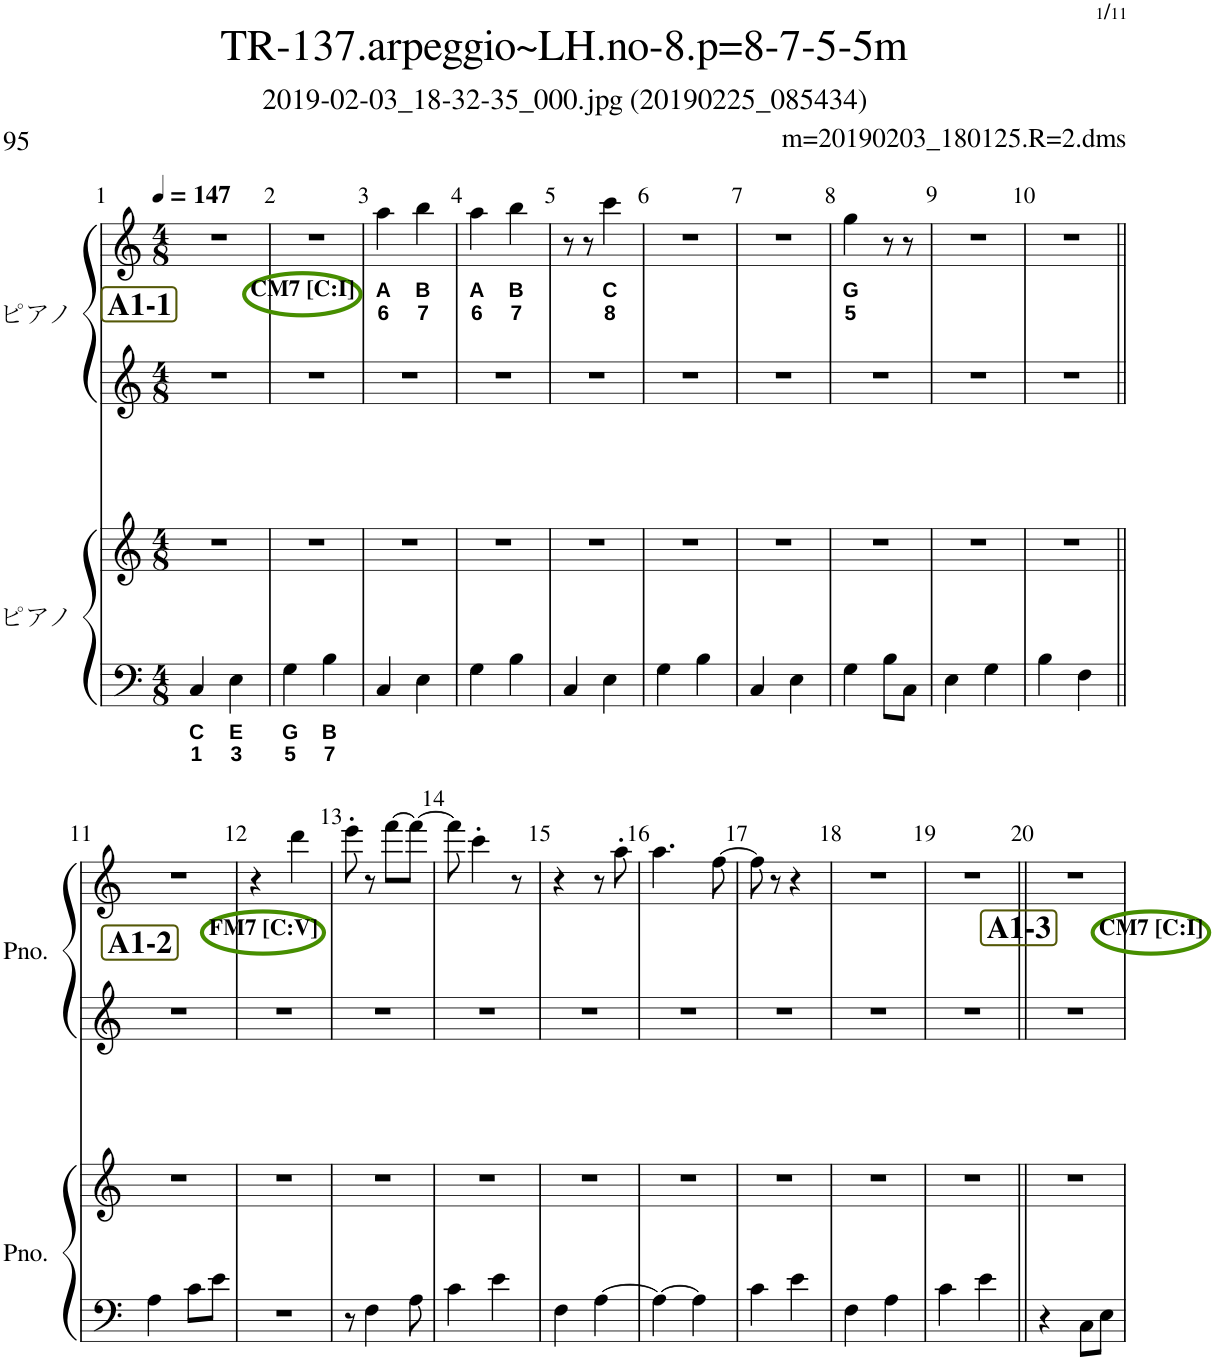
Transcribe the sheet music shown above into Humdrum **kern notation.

**kern	**text	**text	**kern	**kern	**kern	**text	**text
*part2	*part2	*part2	*part2	*part1	*part1	*part1	*part1
*staff4	*staff4	*staff4	*staff3	*staff2	*staff1	*staff1	*staff1
*I"ピアノ	*	*	*	*I"ピアノ	*	*	*
*clefF4	*	*	*clefG2	*clefG2	*clefG2	*	*
*k[]	*	*	*k[]	*k[]	*k[]	*	*
*M4/8	*	*	*M4/8	*M4/8	*M4/8	*	*
*MM147	*	*	*MM147	*MM147	*MM147	*	*
!!LO:REH:place=s1:b:B:cj:fs=15:t=A1-1
=1	=1	=1	=1	=1	=1	=1	=1
!	!	!	!	!	!LO:TX:b:B:t=CM7 [C&colon;I]	!	!
!	!LO:LY:b	!LO:LY:b	!	!	!	!	!
4C/	C	1	2r	2r	2r	.	.
!	!LO:LY:b	!LO:LY:b	!	!	!	!	!
4E\	E	3	.	.	.	.	.
=2	=2	=2	=2	=2	=2	=2	=2
!	!LO:LY:b	!LO:LY:b	!	!	!	!	!
4G\	G	5	2r	2r	2r	.	.
!	!LO:LY:b	!LO:LY:b	!	!	!	!	!
4B\	B	7	.	.	.	.	.
=3	=3	=3	=3	=3	=3	=3	=3
!	!	!	!	!	!	!LO:LY:b	!LO:LY:b
4C/	.	.	2r	2r	4aa\	A	6
!	!	!	!	!	!	!LO:LY:b	!LO:LY:b
4E\	.	.	.	.	4bb\	B	7
=4	=4	=4	=4	=4	=4	=4	=4
!	!	!	!	!	!	!LO:LY:b	!LO:LY:b
4G\	.	.	2r	2r	4aa\	A	6
!	!	!	!	!	!	!LO:LY:b	!LO:LY:b
4B\	.	.	.	.	4bb\	B	7
=5	=5	=5	=5	=5	=5	=5	=5
4C/	.	.	2r	2r	8r	.	.
.	.	.	.	.	8r	.	.
!	!	!	!	!	!	!LO:LY:b	!LO:LY:b
4E\	.	.	.	.	4ccc\	C	8
=6	=6	=6	=6	=6	=6	=6	=6
4G\	.	.	2r	2r	2r	.	.
4B\	.	.	.	.	.	.	.
=7	=7	=7	=7	=7	=7	=7	=7
4C/	.	.	2r	2r	2r	.	.
4E\	.	.	.	.	.	.	.
=8	=8	=8	=8	=8	=8	=8	=8
!	!	!	!	!	!	!LO:LY:b	!LO:LY:b
4G\	.	.	2r	2r	4gg\	G	5
8B\L	.	.	.	.	8r	.	.
8C\J	.	.	.	.	8r	.	.
=9	=9	=9	=9	=9	=9	=9	=9
4E\	.	.	2r	2r	2r	.	.
4G\	.	.	.	.	.	.	.
=10	=10	=10	=10	=10	=10	=10	=10
4B\	.	.	2r	2r	2r	.	.
4F\	.	.	.	.	.	.	.
!!LO:LB:g=z
!!LO:REH:place=s1:b:B:cj:fs=15:t=A1-2
=11||	=11||	=11||	=11||	=11||	=11||	=11||	=11||
!	!	!	!	!	!LO:TX:b:B:t=FM7 [C&colon;V]	!	!
4A\	.	.	2r	2r	2r	.	.
8c\L	.	.	.	.	.	.	.
8e\J	.	.	.	.	.	.	.
=12	=12	=12	=12	=12	=12	=12	=12
2r	.	.	2r	2r	4r	.	.
.	.	.	.	.	4ddd\	.	.
=13	=13	=13	=13	=13	=13	=13	=13
8r	.	.	2r	2r	8eee'\	.	.
4F\	.	.	.	.	8r	.	.
.	.	.	.	.	[8fff\L	.	.
8A\	.	.	.	.	8fff\J_	.	.
=14	=14	=14	=14	=14	=14	=14	=14
4c\	.	.	2r	2r	8fff\]	.	.
.	.	.	.	.	4ccc'\	.	.
4e\	.	.	.	.	.	.	.
.	.	.	.	.	8r	.	.
=15	=15	=15	=15	=15	=15	=15	=15
4F\	.	.	2r	2r	4r	.	.
[4A\	.	.	.	.	8r	.	.
.	.	.	.	.	8aa'\	.	.
=16	=16	=16	=16	=16	=16	=16	=16
4A\_	.	.	2r	2r	4.aa\	.	.
4A\]	.	.	.	.	.	.	.
.	.	.	.	.	[8ff\	.	.
=17	=17	=17	=17	=17	=17	=17	=17
4c\	.	.	2r	2r	8ff\]	.	.
.	.	.	.	.	8r	.	.
4e\	.	.	.	.	4r	.	.
=18	=18	=18	=18	=18	=18	=18	=18
4F\	.	.	2r	2r	2r	.	.
4A\	.	.	.	.	.	.	.
=19	=19	=19	=19	=19	=19	=19	=19
4c\	.	.	2r	2r	2r	.	.
4e\	.	.	.	.	.	.	.
!!LO:REH:place=s1:b:B:cj:fs=15:t=A1-3
=20||	=20||	=20||	=20||	=20||	=20||	=20||	=20||
!	!	!	!	!	!LO:TX:b:B:t=CM7 [C&colon;I]	!	!
4r	.	.	2r	2r	2r	.	.
8C\L	.	.	.	.	.	.	.
8E\J	.	.	.	.	.	.	.
=	=	=	=	=	=	=	=
*-	*-	*-	*-	*-	*-	*-	*-
